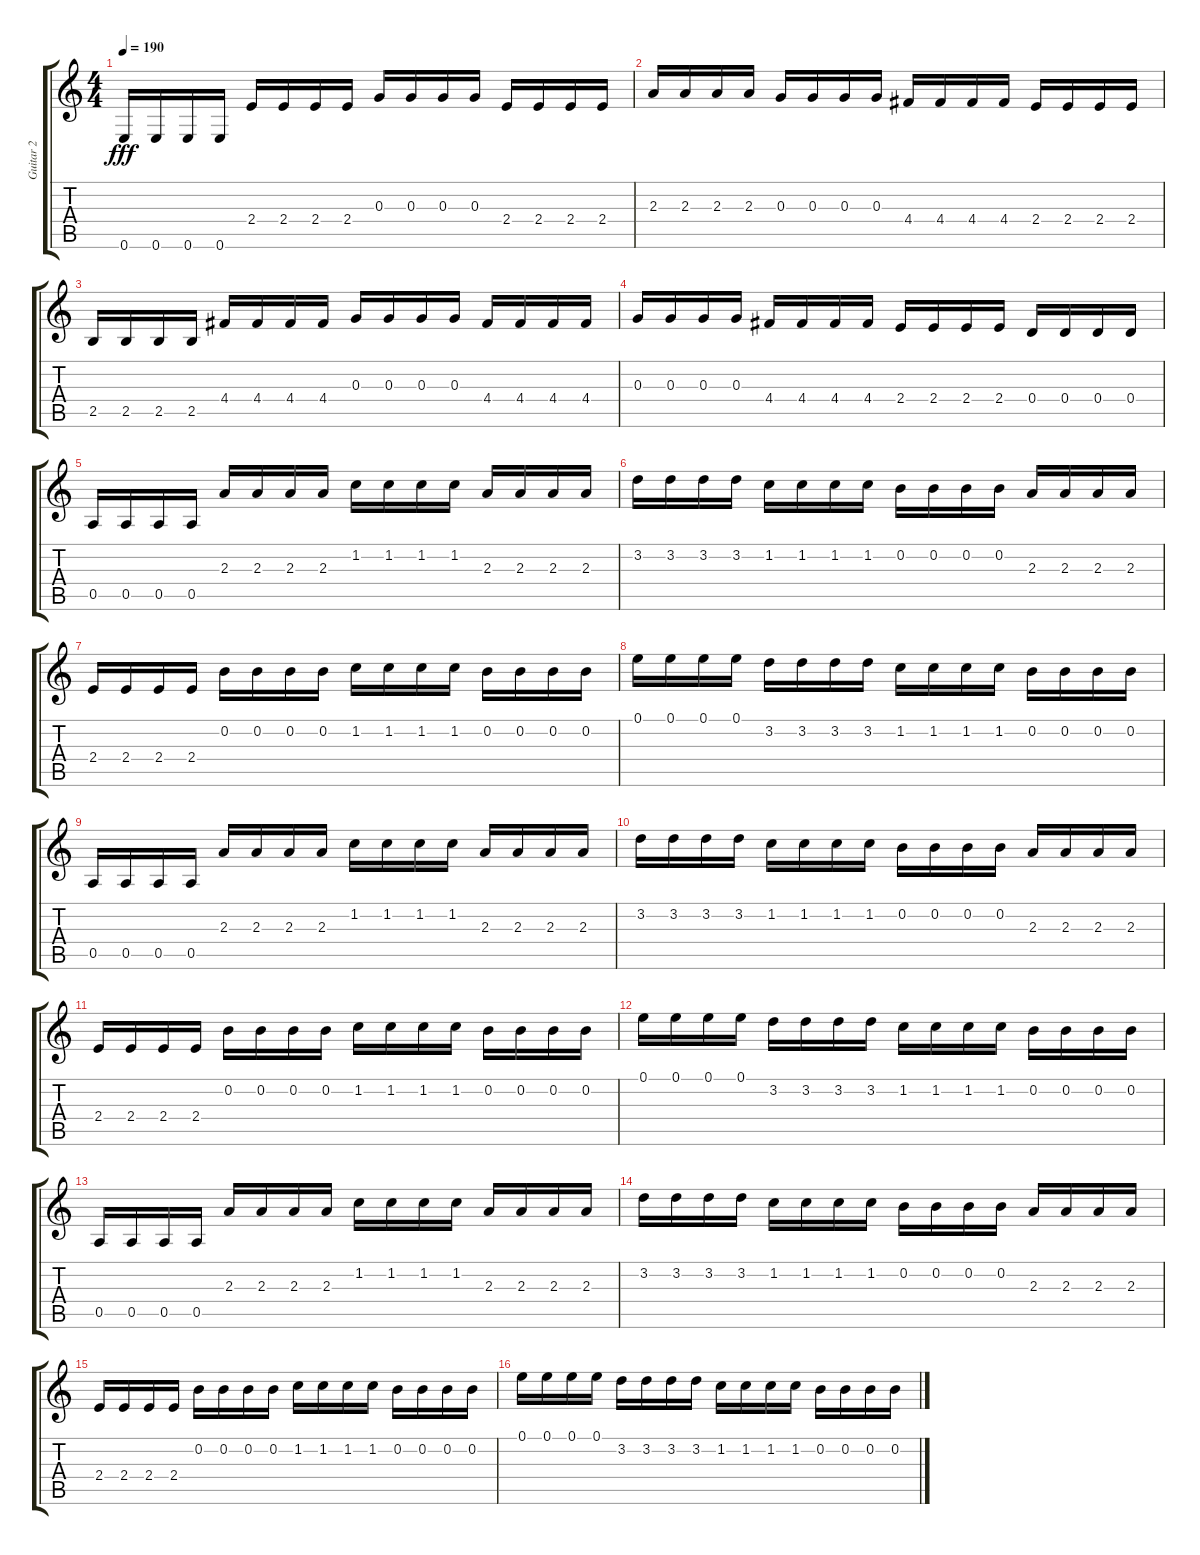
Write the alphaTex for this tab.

\track ("Guitar 2" "Guitar 2") {instrument distortionguitar}
\staff {score tabs}
\tuning (E4 B3 G3 D3 A2 E2) {hide}
\ts (4 4)
\tempo 190
\clef g2
\ks c
0.6.16{dy fff} 0.6.16 0.6.16 0.6.16 2.4.16 2.4.16 2.4.16 2.4.16 0.3.16 0.3.16 0.3.16 0.3.16 2.4.16 2.4.16 2.4.16 2.4.16 |
2.3.16 2.3.16 2.3.16 2.3.16 0.3.16 0.3.16 0.3.16 0.3.16 4.4.16 4.4.16 4.4.16 4.4.16 2.4.16 2.4.16 2.4.16 2.4.16 |
2.5.16 2.5.16 2.5.16 2.5.16 4.4.16 4.4.16 4.4.16 4.4.16 0.3.16 0.3.16 0.3.16 0.3.16 4.4.16 4.4.16 4.4.16 4.4.16 |
0.3.16 0.3.16 0.3.16 0.3.16 4.4.16 4.4.16 4.4.16 4.4.16 2.4.16 2.4.16 2.4.16 2.4.16 0.4.16 0.4.16 0.4.16 0.4.16 |
0.5.16 0.5.16 0.5.16 0.5.16 2.3.16 2.3.16 2.3.16 2.3.16 1.2.16 1.2.16 1.2.16 1.2.16 2.3.16 2.3.16 2.3.16 2.3.16 |
3.2.16 3.2.16 3.2.16 3.2.16 1.2.16 1.2.16 1.2.16 1.2.16 0.2.16 0.2.16 0.2.16 0.2.16 2.3.16 2.3.16 2.3.16 2.3.16 |
2.4.16 2.4.16 2.4.16 2.4.16 0.2.16 0.2.16 0.2.16 0.2.16 1.2.16 1.2.16 1.2.16 1.2.16 0.2.16 0.2.16 0.2.16 0.2.16 |
0.1.16 0.1.16 0.1.16 0.1.16 3.2.16 3.2.16 3.2.16 3.2.16 1.2.16 1.2.16 1.2.16 1.2.16 0.2.16 0.2.16 0.2.16 0.2.16 |
0.5.16 0.5.16 0.5.16 0.5.16 2.3.16 2.3.16 2.3.16 2.3.16 1.2.16 1.2.16 1.2.16 1.2.16 2.3.16 2.3.16 2.3.16 2.3.16 |
3.2.16 3.2.16 3.2.16 3.2.16 1.2.16 1.2.16 1.2.16 1.2.16 0.2.16 0.2.16 0.2.16 0.2.16 2.3.16 2.3.16 2.3.16 2.3.16 |
2.4.16 2.4.16 2.4.16 2.4.16 0.2.16 0.2.16 0.2.16 0.2.16 1.2.16 1.2.16 1.2.16 1.2.16 0.2.16 0.2.16 0.2.16 0.2.16 |
0.1.16 0.1.16 0.1.16 0.1.16 3.2.16 3.2.16 3.2.16 3.2.16 1.2.16 1.2.16 1.2.16 1.2.16 0.2.16 0.2.16 0.2.16 0.2.16 |
0.5.16 0.5.16 0.5.16 0.5.16 2.3.16 2.3.16 2.3.16 2.3.16 1.2.16 1.2.16 1.2.16 1.2.16 2.3.16 2.3.16 2.3.16 2.3.16 |
3.2.16 3.2.16 3.2.16 3.2.16 1.2.16 1.2.16 1.2.16 1.2.16 0.2.16 0.2.16 0.2.16 0.2.16 2.3.16 2.3.16 2.3.16 2.3.16 |
2.4.16 2.4.16 2.4.16 2.4.16 0.2.16 0.2.16 0.2.16 0.2.16 1.2.16 1.2.16 1.2.16 1.2.16 0.2.16 0.2.16 0.2.16 0.2.16 |
0.1.16 0.1.16 0.1.16 0.1.16 3.2.16 3.2.16 3.2.16 3.2.16 1.2.16 1.2.16 1.2.16 1.2.16 0.2.16 0.2.16 0.2.16 0.2.16
